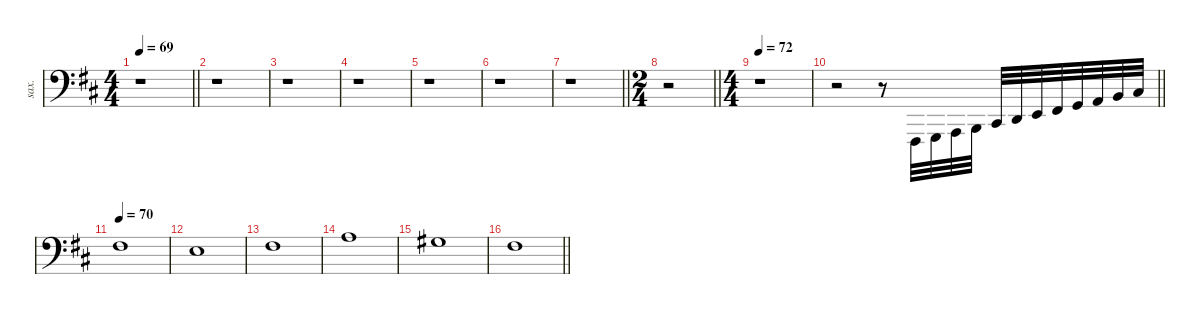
\defaultSystemsLayout 4
\hideDynamics
\bracketExtendMode groupsimilarinstruments
\otherSystemsTrackNameOrientation horizontal
\track ("Sax" "sax.") {defaultSystemsLayout 8 instrument tenorsax}
\staff {score}
\tuning (E4 B3 G3 D3 A2 E2)
\displaytranspose -10
\ts (4 4)
\tempo 69
\clef f4
\barLineRight lightlight
\ks d
r.1{dy f beam Down} |
r.1{beam Down} |
r.1{beam Down} |
r.1{beam Down} |
r.1{beam Down} |
r.1{beam Down} |
\barLineRight lightlight
r.1{beam Down} |
\ts (2 4)
\beaming (8 2 2)
\barLineRight lightlight
r.2{beam Down} |
\ts (4 4)
\beaming (8 2 2 2 2)
\tempo 72
r.1{beam Down} |
\barLineRight lightlight
r.2{beam Down} r.8{beam Down} 0.6{acc #}.32{dy mf beam Up} 1.6{acc forcenatural}.32{dy f beam Up} 3.6{acc forcenatural}.32{beam Up} 0.5{acc forcenatural}.32{beam Up} 2.5{acc #}.32{beam Up} 3.5{acc forcenatural}.32{beam Up} 0.4{acc forcenatural}.32{beam Up} 2.4{acc #}.32{beam Up} 3.4{acc forcenatural}.32{beam Up} 0.3{acc forcenatural}.32{beam Up} 2.3{acc forcenatural}.32{dy ff beam Up} 0.2{acc #}.32{beam Up} |
\tempo 70
0.1{acc #}.1{beam Down} |
3.2{acc forcenatural}.1{dy f beam Down} |
0.1{acc #}.1{beam Down} |
3.1{acc forcenatural}.1{dy mf beam Down} |
2.1{acc #}.1{beam Down} |
\barLineRight lightlight
0.1{acc #}.1{dy mp beam Down}
